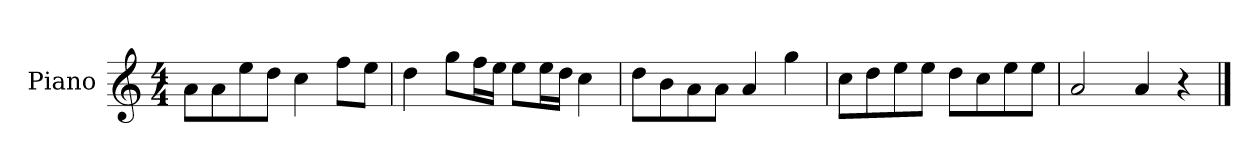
**kern
*part1
*staff1
*I"Piano
*I'P-no
*clefG2
*k[]
*M4/4
*MM90
=1
8a\L
8a\
8ee\
8dd\J
4cc\
8ff\L
8ee\J
=2
4dd\
8gg\L
16ff\L
16ee\JJ
8ee\L
16ee\L
16dd\JJ
4cc\
=3
8dd\L
8b\
8a\
8a\J
4a/
4gg\
=4
8cc\L
8dd\
8ee\
8ee\J
8dd\L
8cc\
8ee\
8ee\J
=5
2a/
4a/
4r
==
*-
